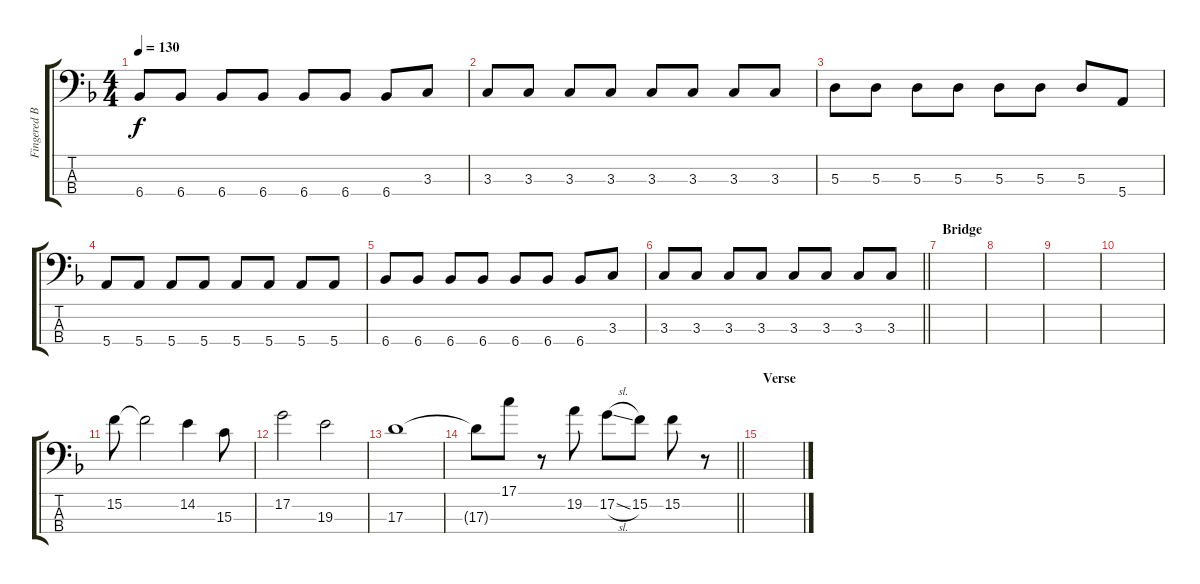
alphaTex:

\track ("Fingered Bass" "Fingered B") {instrument electricbassfinger}
\staff {score tabs}
\tuning (G2 D2 A1 E1) {hide}
\ts (4 4)
\tempo 130
\clef f4
\ks f
6.4.8{dy f} 6.4.8 6.4.8 6.4.8 6.4.8 6.4.8 6.4.8 3.3.8 |
3.3.8 3.3.8 3.3.8 3.3.8 3.3.8 3.3.8 3.3.8 3.3.8 |
5.3.8 5.3.8 5.3.8 5.3.8 5.3.8 5.3.8 5.3.8 5.4.8 |
5.4.8 5.4.8 5.4.8 5.4.8 5.4.8 5.4.8 5.4.8 5.4.8 |
6.4.8 6.4.8 6.4.8 6.4.8 6.4.8 6.4.8 6.4.8 3.3.8 |
\barLineRight lightlight
3.3.8 3.3.8 3.3.8 3.3.8 3.3.8 3.3.8 3.3.8 3.3.8 |
\section ("" "Bridge")
|
|
|
|
15.2.8 15.2{t}.2 14.2.4 15.3.8 |
17.2.2 19.3.2 |
17.3.1 |
\barLineRight lightlight
17.3{t}.8 17.1.8 r.8 19.2.8 17.2{sl}.8 15.2.8 15.2.8 r.8 |
\section ("" "Verse")
